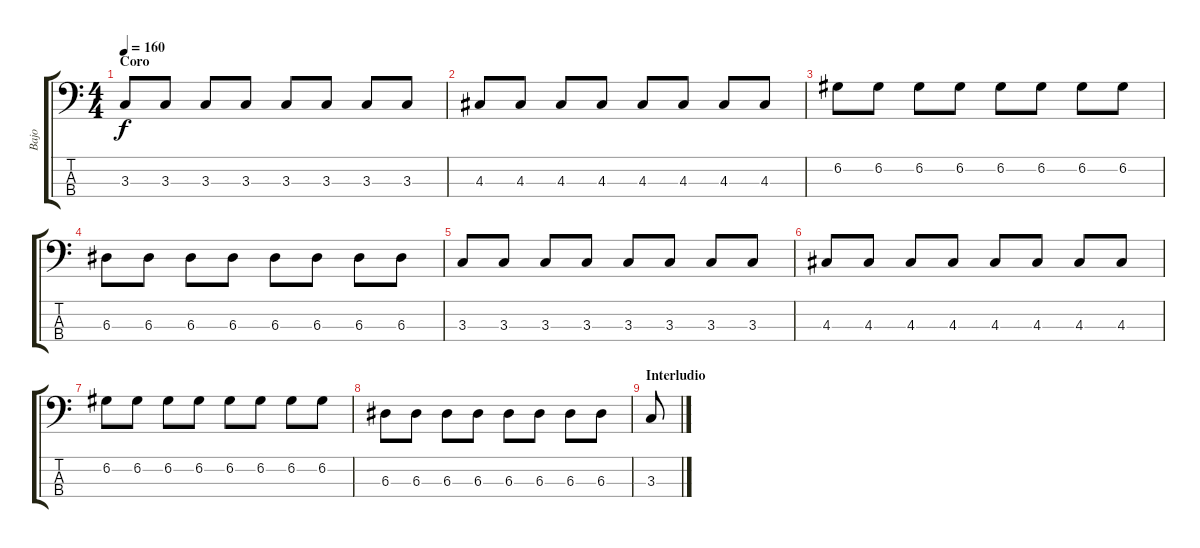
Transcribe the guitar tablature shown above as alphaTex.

\track ("Bajo" "Bajo") {instrument electricbasspick}
\staff {score tabs}
\tuning (G2 D2 A1 E1) {hide}
\ts (4 4)
\section ("" "Coro")
\tempo 160
\clef f4
\ks c
3.3.8{dy f} 3.3.8 3.3.8 3.3.8 3.3.8 3.3.8 3.3.8 3.3.8 |
4.3.8 4.3.8 4.3.8 4.3.8 4.3.8 4.3.8 4.3.8 4.3.8 |
6.2.8 6.2.8 6.2.8 6.2.8 6.2.8 6.2.8 6.2.8 6.2.8 |
6.3.8 6.3.8 6.3.8 6.3.8 6.3.8 6.3.8 6.3.8 6.3.8 |
3.3.8 3.3.8 3.3.8 3.3.8 3.3.8 3.3.8 3.3.8 3.3.8 |
4.3.8 4.3.8 4.3.8 4.3.8 4.3.8 4.3.8 4.3.8 4.3.8 |
6.2.8 6.2.8 6.2.8 6.2.8 6.2.8 6.2.8 6.2.8 6.2.8 |
6.3.8 6.3.8 6.3.8 6.3.8 6.3.8 6.3.8 6.3.8 6.3.8 |
\section ("" "Interludio")
3.3.8
